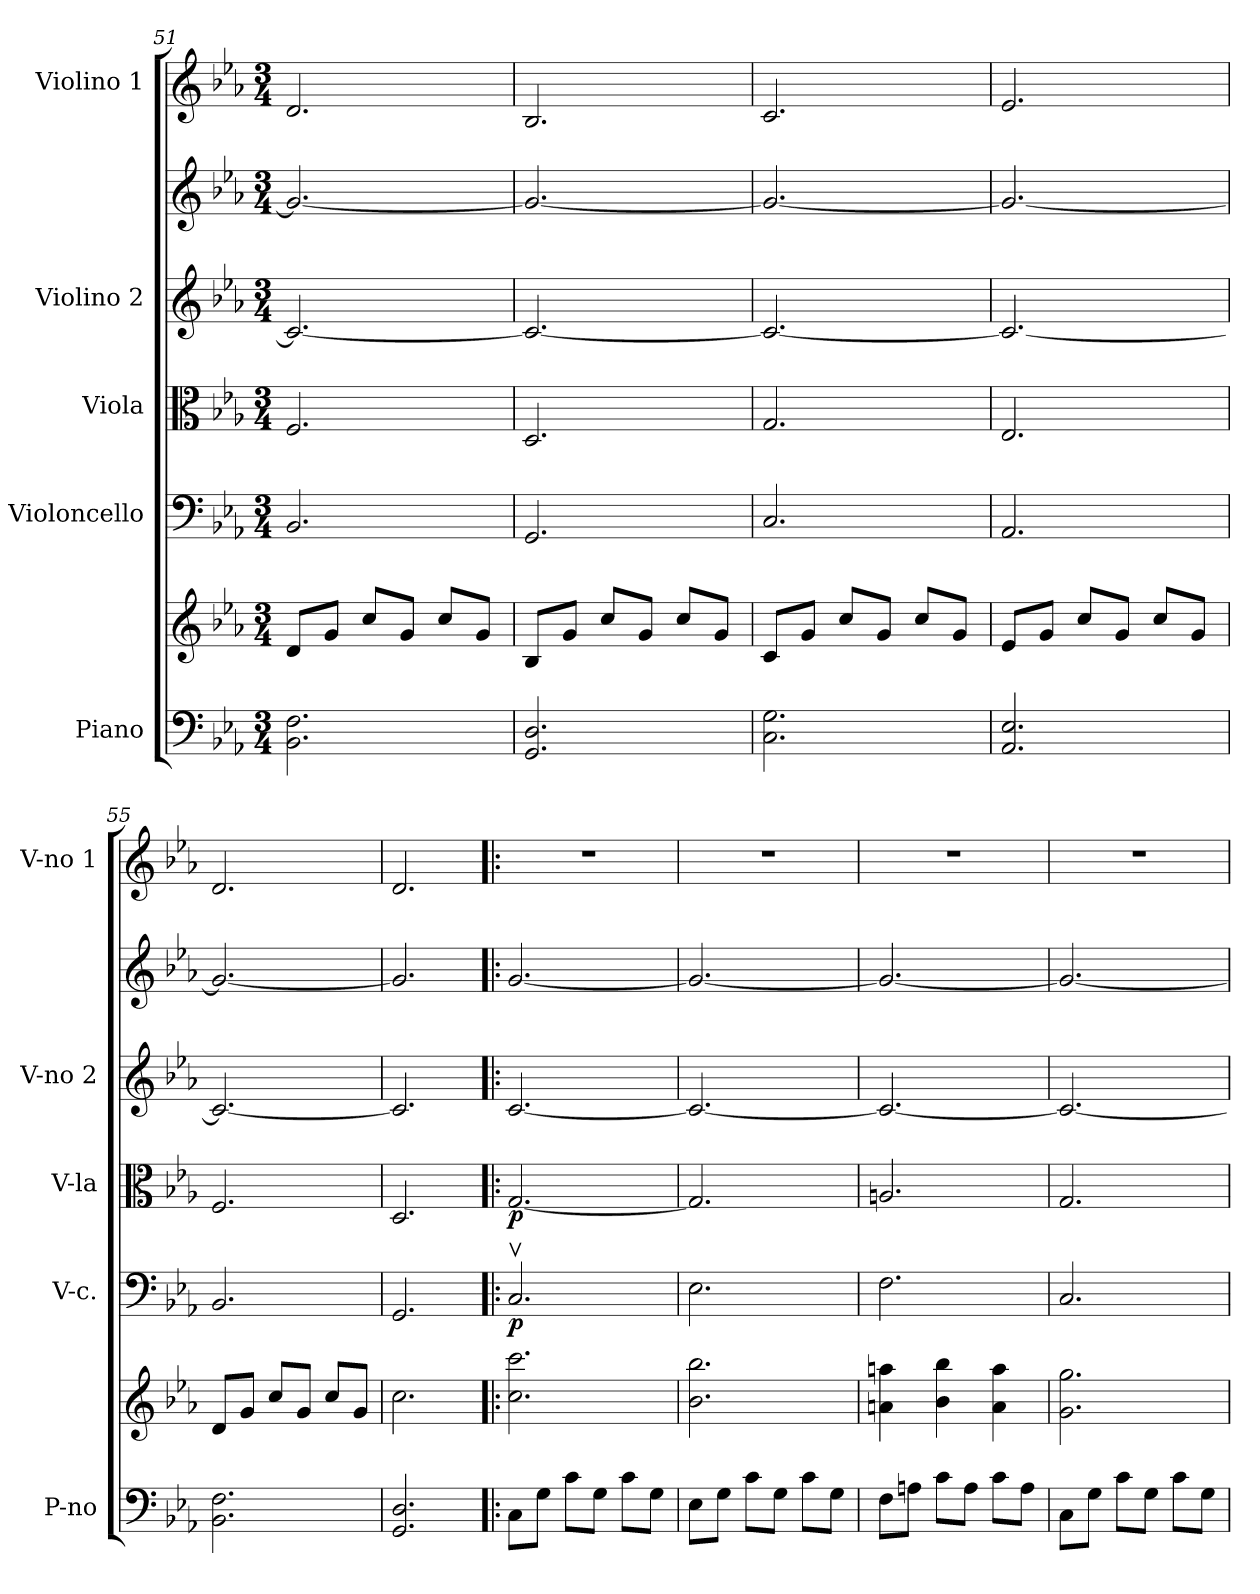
**kern	**kern	**kern	**dynam	**kern	**dynam	**kern	**kern	**kern
*part5	*part5	*part4	*part4	*part3	*part3	*part2	*part2	*part1
*staff7	*staff6	*staff5	*staff5	*staff4	*staff4	*staff3	*staff2	*staff1
*I"Piano	*	*I"Violoncello	*	*I"Viola	*	*I"Violino 2	*	*I"Violino 1
*I'P-no	*	*I'V-c.	*	*I'V-la	*	*I'V-no 2	*	*I'V-no 1
*clefF4	*clefG2	*clefF4	*	*clefC3	*	*clefG2	*clefG2	*clefG2
*k[b-e-a-]	*k[b-e-a-]	*k[b-e-a-]	*	*k[b-e-a-]	*	*k[b-e-a-]	*k[b-e-a-]	*k[b-e-a-]
*M3/4	*M3/4	*M3/4	*	*M3/4	*	*M3/4	*M3/4	*M3/4
=51	=51	=51	=51	=51	=51	=51	=51	=51
2.BB-\ 2.F\	8d/L	2.BB-/	.	2.F/	.	2.c/_	2.g/_	2.d/
.	8g/J	.	.	.	.	.	.	.
.	8cc/L	.	.	.	.	.	.	.
.	8g/J	.	.	.	.	.	.	.
.	8cc/L	.	.	.	.	.	.	.
.	8g/J	.	.	.	.	.	.	.
=52	=52	=52	=52	=52	=52	=52	=52	=52
2.GG/ 2.D/	8B-/L	2.GG/	.	2.D/	.	2.c/_	2.g/_	2.B-/
.	8g/J	.	.	.	.	.	.	.
.	8cc/L	.	.	.	.	.	.	.
.	8g/J	.	.	.	.	.	.	.
.	8cc/L	.	.	.	.	.	.	.
.	8g/J	.	.	.	.	.	.	.
=53	=53	=53	=53	=53	=53	=53	=53	=53
2.C\ 2.G\	8c/L	2.C/	.	2.G/	.	2.c/_	2.g/_	2.c/
.	8g/J	.	.	.	.	.	.	.
.	8cc/L	.	.	.	.	.	.	.
.	8g/J	.	.	.	.	.	.	.
.	8cc/L	.	.	.	.	.	.	.
.	8g/J	.	.	.	.	.	.	.
=54	=54	=54	=54	=54	=54	=54	=54	=54
2.AA-/ 2.E-/	8e-/L	2.AA-/	.	2.E-/	.	2.c/_	2.g/_	2.e-/
.	8g/J	.	.	.	.	.	.	.
.	8cc/L	.	.	.	.	.	.	.
.	8g/J	.	.	.	.	.	.	.
.	8cc/L	.	.	.	.	.	.	.
.	8g/J	.	.	.	.	.	.	.
=55	=55	=55	=55	=55	=55	=55	=55	=55
2.BB-\ 2.F\	8d/L	2.BB-/	.	2.F/	.	2.c/_	2.g/_	2.d/
.	8g/J	.	.	.	.	.	.	.
.	8cc/L	.	.	.	.	.	.	.
.	8g/J	.	.	.	.	.	.	.
.	8cc/L	.	.	.	.	.	.	.
.	8g/J	.	.	.	.	.	.	.
!!LO:PB:g=z
=56	=56	=56	=56	=56	=56	=56	=56	=56
2.GG/ 2.D/	2.cc\	2.GG/	.	2.D/	.	2.c/]	2.g/]	2.d/
=57!|:	=57!|:	=57!|:	=57!|:	=57!|:	=57!|:	=57!|:	=57!|:	=57!|:
!	!	!	!LO:DY:b	!	!LO:DY:b	!	!	!
8C\L	2.cc\ 2.ccc\	2.Cv/	p	[2.G/	p	[2.c/	[2.g/	2.r
8G\J	.	.	.	.	.	.	.	.
8c\L	.	.	.	.	.	.	.	.
8G\J	.	.	.	.	.	.	.	.
8c\L	.	.	.	.	.	.	.	.
8G\J	.	.	.	.	.	.	.	.
=58	=58	=58	=58	=58	=58	=58	=58	=58
8E-\L	2.b-\ 2.bb-\	2.E-\	.	2.G/]	.	2.c/_	2.g/_	2.r
8G\J	.	.	.	.	.	.	.	.
8c\L	.	.	.	.	.	.	.	.
8G\J	.	.	.	.	.	.	.	.
8c\L	.	.	.	.	.	.	.	.
8G\J	.	.	.	.	.	.	.	.
=59	=59	=59	=59	=59	=59	=59	=59	=59
8F\L	4an\ 4aan\	2.F\	.	2.An/	.	2.c/_	2.g/_	2.r
8An\J	.	.	.	.	.	.	.	.
8c\L	4b-\ 4bb-\	.	.	.	.	.	.	.
8A\J	.	.	.	.	.	.	.	.
8c\L	4a\ 4aa\	.	.	.	.	.	.	.
8A\J	.	.	.	.	.	.	.	.
=60	=60	=60	=60	=60	=60	=60	=60	=60
8C\L	2.g\ 2.gg\	2.C/	.	2.G/	.	2.c/_	2.g/_	2.r
8G\J	.	.	.	.	.	.	.	.
8c\L	.	.	.	.	.	.	.	.
8G\J	.	.	.	.	.	.	.	.
8c\L	.	.	.	.	.	.	.	.
8G\J	.	.	.	.	.	.	.	.
=	=	=	=	=	=	=	=	=
*-	*-	*-	*-	*-	*-	*-	*-	*-
